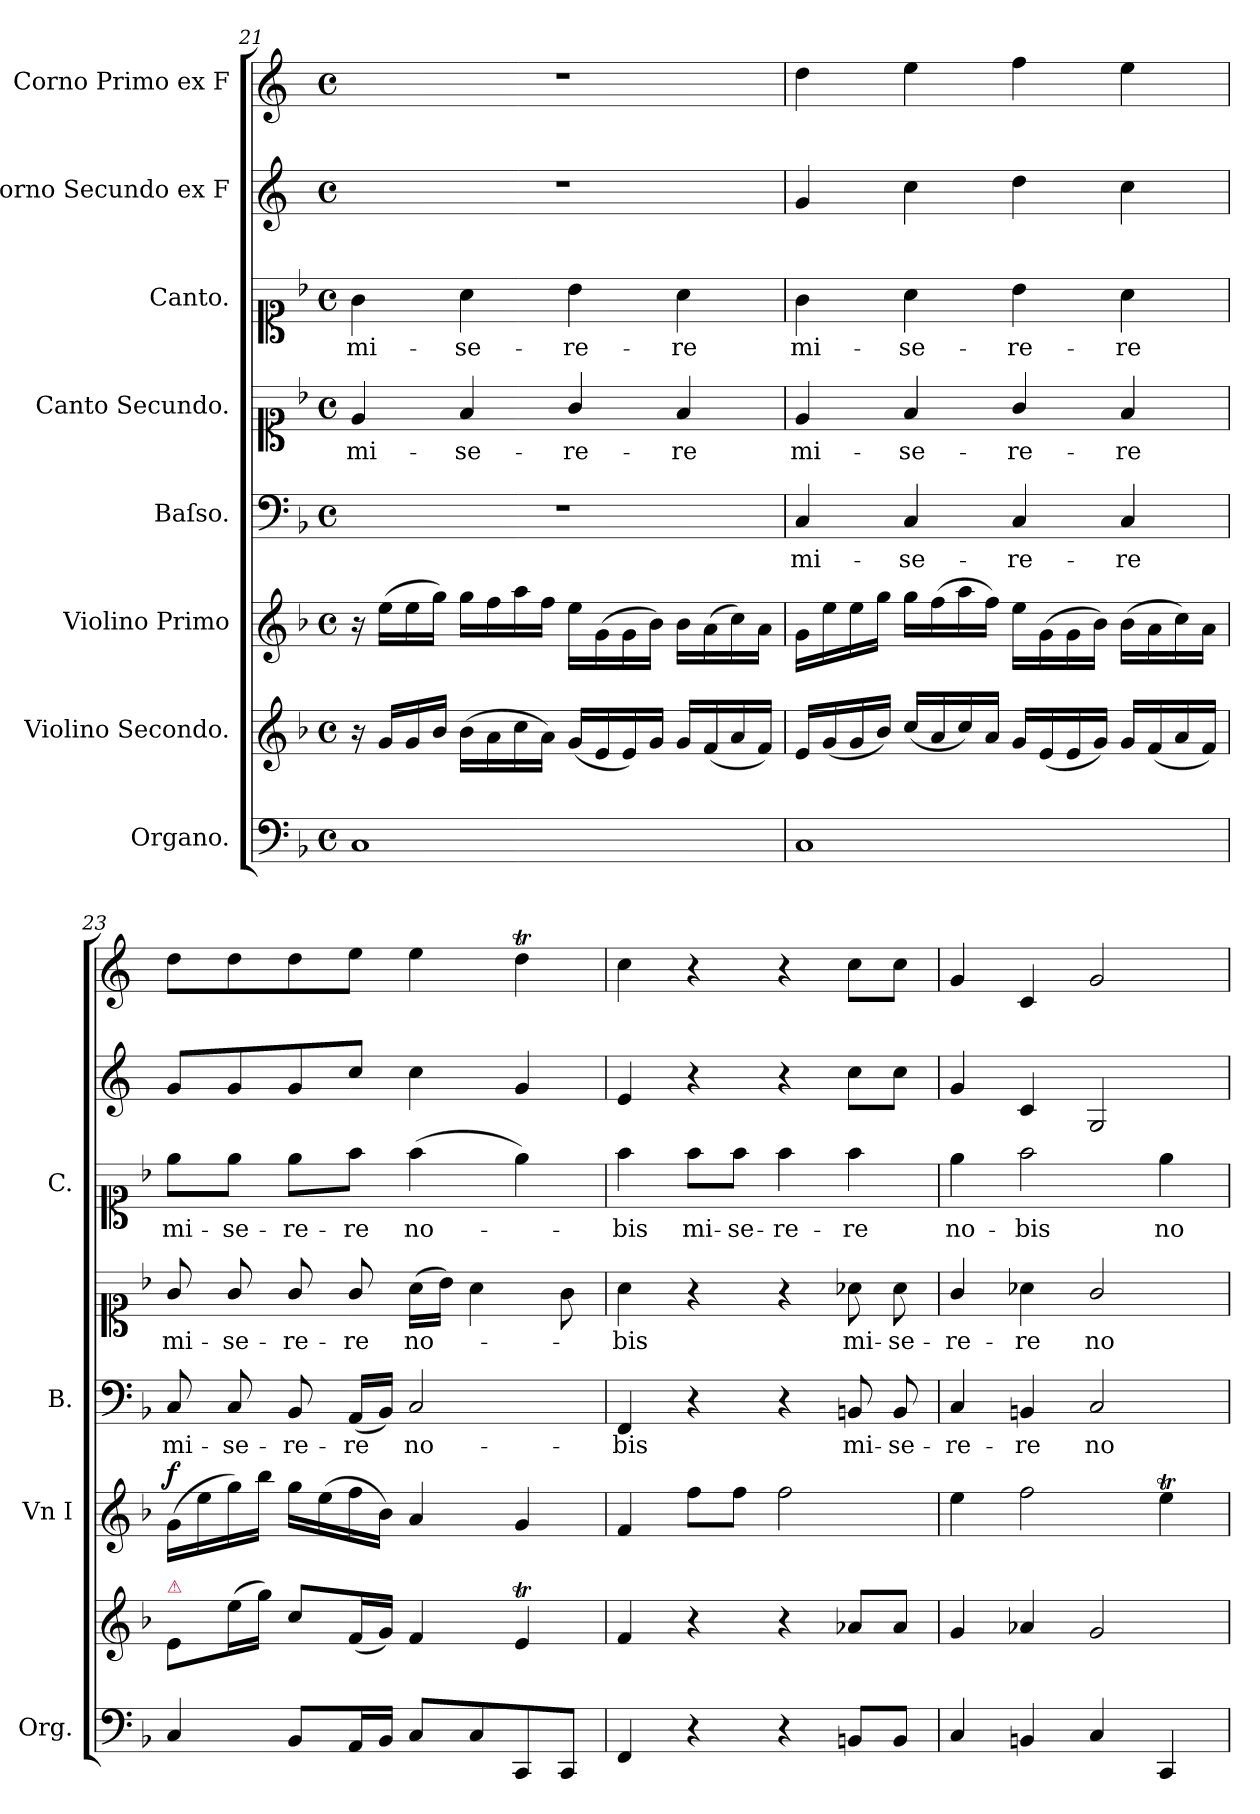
**kern	**kern	**kern	**dynam	**kern	**text	**kern	**text	**kern	**text	**kern	**kern
*part8	*part7	*part6	*part6	*part5	*part5	*part4	*part4	*part3	*part3	*part2	*part1
*staff8	*staff7	*staff6	*staff6	*staff5	*staff5	*staff4	*staff4	*staff3	*staff3	*staff2	*staff1
*I"Organo.	*I"Violino Secondo.	*I"Violino Primo	*	*I"Baſso.	*	*I"Canto Secundo.	*	*I"Canto.	*	*I"Corno Secundo ex F	*I"Corno Primo ex F
*I'Org.	*	*I'Vn I	*	*I'B.	*	*	*	*I'C.	*	*	*
*clefF4	*clefG2	*clefG2	*	*clefF4	*	*clefC1	*	*clefC1	*	*clefG2	*clefG2
*	*	*	*	*	*	*	*	*	*	*ITrd4c7	*ITrd4c7
*k[b-]	*k[b-]	*k[b-]	*	*k[b-]	*	*k[b-]	*	*k[b-]	*	*k[b-]	*k[b-]
*M4/4	*M4/4	*M4/4	*	*M4/4	*	*M4/4	*	*M4/4	*	*M4/4	*M4/4
*met(c)	*met(c)	*met(c)	*	*met(c)	*	*met(c)	*	*met(c)	*	*met(c)	*met(c)
=21	=21	=21	=21	=21	=21	=21	=21	=21	=21	=21	=21
1C/	16r	16r	.	1r	.	4e/	mi-	4g\	mi-	1r	1r
.	16g/LL	(16ee\LL	.	.	.	.	.	.	.	.	.
.	16g/	16ee\	.	.	.	.	.	.	.	.	.
.	16b-/JJ	16gg\JJ)	.	.	.	.	.	.	.	.	.
.	(16b-\LL	16gg\LL	.	.	.	4f/	-se-	4a\	-se-	.	.
.	16a\	16ff\	.	.	.	.	.	.	.	.	.
.	16cc\	16aa\	.	.	.	.	.	.	.	.	.
.	16a\JJ)	16ff\JJ	.	.	.	.	.	.	.	.	.
.	(16g/LL	16ee\LL	.	.	.	4g/	-re-	4b-\	-re-	.	.
.	16e/	(16g\	.	.	.	.	.	.	.	.	.
.	16e/)	16g\	.	.	.	.	.	.	.	.	.
.	16g/JJ	16b-\JJ)	.	.	.	.	.	.	.	.	.
.	16g/LL	16b-\LL	.	.	.	4f/	-re	4a\	-re	.	.
.	(16f/	(16a\	.	.	.	.	.	.	.	.	.
.	16a/	16cc\)	.	.	.	.	.	.	.	.	.
.	16f/JJ)	16a\JJ	.	.	.	.	.	.	.	.	.
=22	=22	=22	=22	=22	=22	=22	=22	=22	=22	=22	=22
1C/	16e/LL	16g\LL	.	4C/	mi-	4e/	mi-	4g\	mi-	4c/	4g\
.	(16g/	16ee\	.	.	.	.	.	.	.	.	.
.	16g/	16ee\	.	.	.	.	.	.	.	.	.
.	16b-/JJ)	16gg\JJ	.	.	.	.	.	.	.	.	.
.	(16cc/LL	16gg\LL	.	4C/	-se-	4f/	-se-	4a\	-se-	4f\	4a\
.	16a/	(16ff\	.	.	.	.	.	.	.	.	.
.	16cc/)	16aa\	.	.	.	.	.	.	.	.	.
.	16a/JJ	16ff\JJ)	.	.	.	.	.	.	.	.	.
.	16g/LL	16ee\LL	.	4C/	-re-	4g/	-re-	4b-\	-re-	4g\	4b-\
.	(16e/	(16g\	.	.	.	.	.	.	.	.	.
.	16e/	16g\	.	.	.	.	.	.	.	.	.
.	16g/JJ)	16b-\JJ)	.	.	.	.	.	.	.	.	.
.	16g/LL	(16b-\LL	.	4C/	-re	4f/	-re	4a\	-re	4f\	4a\
.	(16f/	16a\	.	.	.	.	.	.	.	.	.
.	16a/	16cc\)	.	.	.	.	.	.	.	.	.
.	16f/JJ)	16a\JJ	.	.	.	.	.	.	.	.	.
=23	=23	=23	=23	=23	=23	=23	=23	=23	=23	=23	=23
!	!LO:TX:a:color=crimson:t=⚠	!	!	!	!	!	!	!	!	!	!
!	!	!	!LO:DY:a	!	!	!	!	!	!	!	!
4C/	8e/L	(16g\LL	f	8C/	mi-	8g/	mi-	8ee\L	mi-	8c/L	8g\L
.	.	16ee\	.	.	.	.	.	.	.	.	.
.	(16ee\L	16gg\)	.	8C/	-se-	8g/	-se-	8ee\J	-se-	8c/	8g\
.	16gg\JJ)	16bb-\JJ	.	.	.	.	.	.	.	.	.
8BB-/L	8cc/L	16gg\LL	.	8BB-/	-re-	8g/	-re-	8ee\L	-re-	8c/	8g\
.	.	(16ee\	.	.	.	.	.	.	.	.	.
16AA/L	(16f/L	16ff\	.	(16AA/LL	-re	8g/	-re	8ff\J	-re	8f/J	8a\J
16BB-/JJ	16g/JJ)	16b-\JJ)	.	16BB-/JJ)	.	.	.	.	.	.	.
8C/L	4f/	4a/	.	2C/	no-	(16a\LL	no-	(4ff\	no-	4f\	4a\
.	.	.	.	.	.	16b-\JJ)	.	.	.	.	.
8C/	.	.	.	.	.	4a\	.	.	.	.	.
8CC/	4et/	4g/	.	.	.	.	.	4ee\)	.	4c/	4gT\
8CC/J	.	.	.	.	.	8g\	.	.	.	.	.
=24	=24	=24	=24	=24	=24	=24	=24	=24	=24	=24	=24
4FF/	4f/	4f/	.	4FF/	-bis	4a\	-bis	4ff\	-bis	4A/	4f\
4r	4r	8ff\L	.	4r	.	4r	.	8ff\L	mi-	4r	4r
.	.	8ff\J	.	.	.	.	.	8ff\J	-se-	.	.
4r	4r	2ff\	.	4r	.	4r	.	4ff\	-re-	4r	4r
8BBn/L	8a-X/L	.	.	8BBn/	mi-	8a-X\	mi-	4ff\	-re	8f\L	8f\L
8BB/J	8a-/J	.	.	8BB/	-se-	8a-\	-se-	.	.	8f\J	8f\J
=25	=25	=25	=25	=25	=25	=25	=25	=25	=25	=25	=25
4C/	4g/	4ee\	.	4C/	-re-	4g/	-re-	4ee\	no-	4c/	4c/
4BBn/	4a-X/	2ff\	.	4BBn/	-re	4a-X\	-re	2ff\	-bis	4F/	4F/
4C/	2g/	.	.	2C/	no-	2g/	no-	.	.	2C/	2c/
4CC/	.	4eet\	.	.	.	.	.	4ee\	no-	.	.
=	=	=	=	=	=	=	=	=	=	=	=
*-	*-	*-	*-	*-	*-	*-	*-	*-	*-	*-	*-
